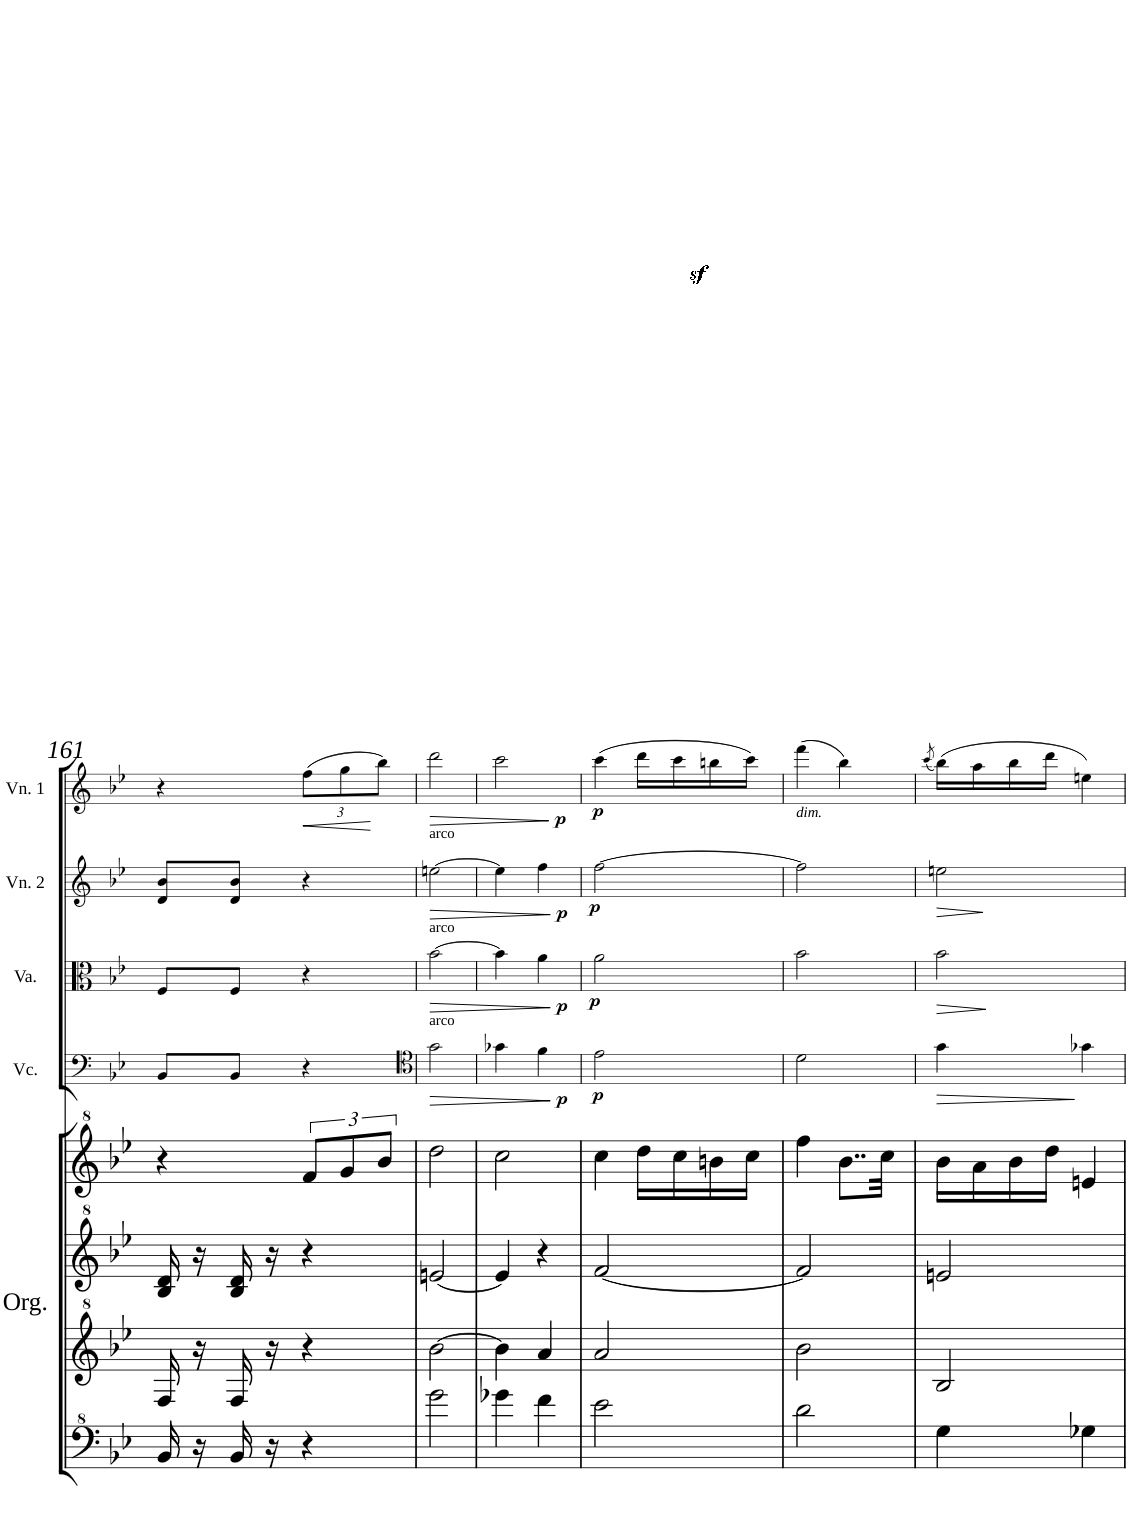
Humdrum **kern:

**kern	**kern	**kern	**kern	**kern	**dynam	**kern	**dynam	**kern	**dynam	**kern	**dynam
*part5	*part5	*part5	*part5	*part4	*part4	*part3	*part3	*part2	*part2	*part1	*part1
*staff8	*staff7	*staff6	*staff5	*staff4	*staff4	*staff3	*staff3	*staff2	*staff2	*staff1	*staff1
*I"Organ	*	*	*	*I"Violoncello	*	*I"Viola	*	*I"Violin 2	*	*I"Violin 1	*
*I'Org.	*	*	*	*I'Vc.	*	*I'Va.	*	*I'Vn. 2	*	*I'Vn. 1	*
!!LO:PB:g=z
*clefF^4	*clefG^2	*clefG^2	*clefG^2	*clefF4	*	*clefC3	*	*clefG2	*	*clefG2	*
*k[b-e-]	*k[b-e-]	*k[b-e-]	*k[b-e-]	*k[b-e-]	*	*k[b-e-]	*	*k[b-e-]	*	*k[b-e-]	*
*M2/4	*M2/4	*M2/4	*M2/4	*M2/4	*	*M2/4	*	*M2/4	*	*M2/4	*
=161	=161	=161	=161	=161	=161	=161	=161	=161	=161	=161	=161
16B-/	16f/	16b-/ 16dd/	4r	8BB-/L	.	8F/L	.	8d/ 8b-/L	.	4r	.
16r	16r	16r	.	.	.	.	.	.	.	.	.
16B-/	16f/	16b-/ 16dd/	.	8BB-/J	.	8F/J	.	8d/ 8b-/J	.	.	.
16r	16r	16r	.	.	.	.	.	.	.	.	.
*	*	*	*	*	*	*	*	*	*	*Xbrackettup	*
!	!	!	!	!	!	!	!	!	!	!	!LO:HP:b
4r	4r	4r	12ff/L	4r	.	4r	.	4r	.	(12ff\L	<
.	.	.	12gg/	.	.	.	.	.	.	12gg\	.
.	.	.	12bb-/J	.	.	.	.	.	.	12bb-\J)	[
=162	=162	=162	=162	=162	=162	=162	=162	=162	=162	=162	=162
*	*	*	*	*clefC4	*	*	*	*	*	*	*
!	!	!	!	!	!	!	!	!LO:TX:a:t=arco	!	!	!
!	!	!	!	!	!	!LO:TX:a:t=arco	!	!	!	!	!
!	!	!	!	!LO:TX:a:t=arco	!	!	!	!	!	!	!
!	!	!	!	!	!LO:HP:b	!	!LO:HP:b	!	!LO:HP:b	!	!LO:HP:b
2gg\	[2bb-\	[2een/	2ddd\	2g\	>	[2b-\	>	[2een\	>	2ddd\	>
.	.	.	.	.	]	.	]	.	]	.	]
=163	=163	=163	=163	=163	=163	=163	=163	=163	=163	=163	=163
!	!	!	!	!	!LO:DY:b	!	!LO:DY:b	!	!LO:DY:b	!	!LO:DY:b
4gg-X\	4bb-\]	4ee/]	2ccc\	4g-X\	p	4b-\]	p	4ee\]	p	2ccc\	p
4ff\	4aa/	4r	.	4f\	.	4a\	.	4ff\	.	.	.
=164	=164	=164	=164	=164	=164	=164	=164	=164	=164	=164	=164
!	!	!	!	!	!LO:DY:b	!	!LO:DY:b	!	!LO:DY:b	!	!LO:DY:b
2ee-\	2aa/	[2ff/	4ccc\	2e-\	p	2a\	p	[2ff\	p	(4ccc\	p
.	.	.	16ddd\LL	.	.	.	.	.	.	16ddd\LL	.
.	.	.	16ccc\	.	.	.	.	.	.	16ccc\	.
.	.	.	16bbn\	.	.	.	.	.	.	16bbn\	.
.	.	.	16ccc\JJ	.	.	.	.	.	.	16ccc\JJ)	.
=165	=165	=165	=165	=165	=165	=165	=165	=165	=165	=165	=165
!	!	!	!	!	!	!	!	!	!	!LO:TX:b:i:t=dim.	!
2dd\	2bb-\	2ff/]	4fff\	2d\	.	2b-\	.	2ff\]	.	(4fff\	.
.	.	.	8..bb-\L	.	.	.	.	.	.	4bb-\)	.
.	.	.	32ccc\Jkk	.	.	.	.	.	.	.	.
=166	=166	=166	=166	=166	=166	=166	=166	=166	=166	=166	=166
.	.	.	.	.	.	.	.	.	.	(8qccc/	.
!	!	!	!	!	!LO:HP:b	!	!LO:HP:b	!	!LO:HP:b	!	!
4g\	2b-/	2een/	16bb-\LL	4g\	>	2b-\	>	2een\	>	(16bb-\LL)	.
.	.	.	16aa\	.	.	.	.	.	.	16aa\	.
.	.	.	16bb-\	.	.	.	.	.	.	16bb-\	.
.	.	.	16ddd\JJ	.	.	.	.	.	.	16ddd\JJ	.
4g-X\	.	.	4een/	4g-X\	]	.	.	.	.	4een\)	.
.	.	.	.	.	.	.	]	.	]	.	.
=	=	=	=	=	=	=	=	=	=	=	=
*-	*-	*-	*-	*-	*-	*-	*-	*-	*-	*-	*-
